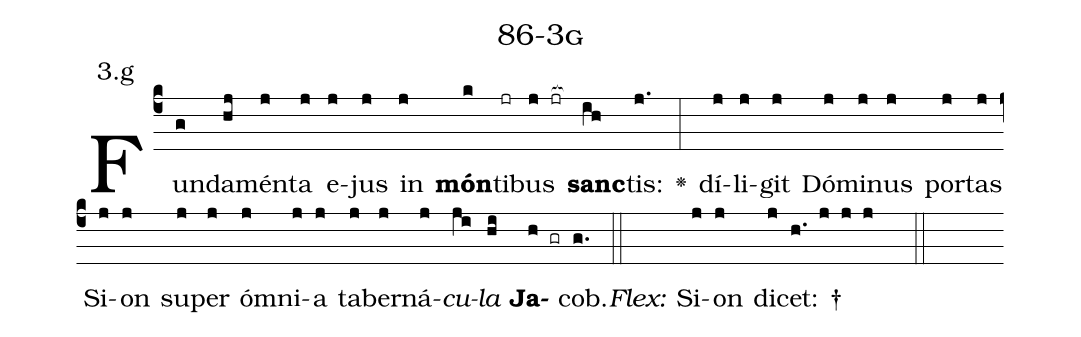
name: 86-3g;
annotation: 3.g;
%%
(c4)Fun(g)da(hj)mén(j)ta(j) e(j)jus(j) in(j) <b>món</b>(k)ti(jr)bus(j jr[ocb:1{]) <b>sanc</b>(ih[ocb:0}])tis:(j.) <v>\greheightstar</v>(:) dí(j)li(j)git(j) Dó(j)mi(j)nus(j) por(j)tas(j) Si(j)on(j) su(j)per(j) óm(j)ni(j)a(j) ta(j)ber(j)ná(j)<i>cu</i>(ji)<i>la</i>(hi) <b>Ja</b>(h gr)cob.(g.) (::)
<i>Flex:</i>()  Si(j)on(j) di(j)cet: †(h. j j j  ::)

%E(j) u(j) o(ji) u(hi) a(h) e.(g.) (::)
